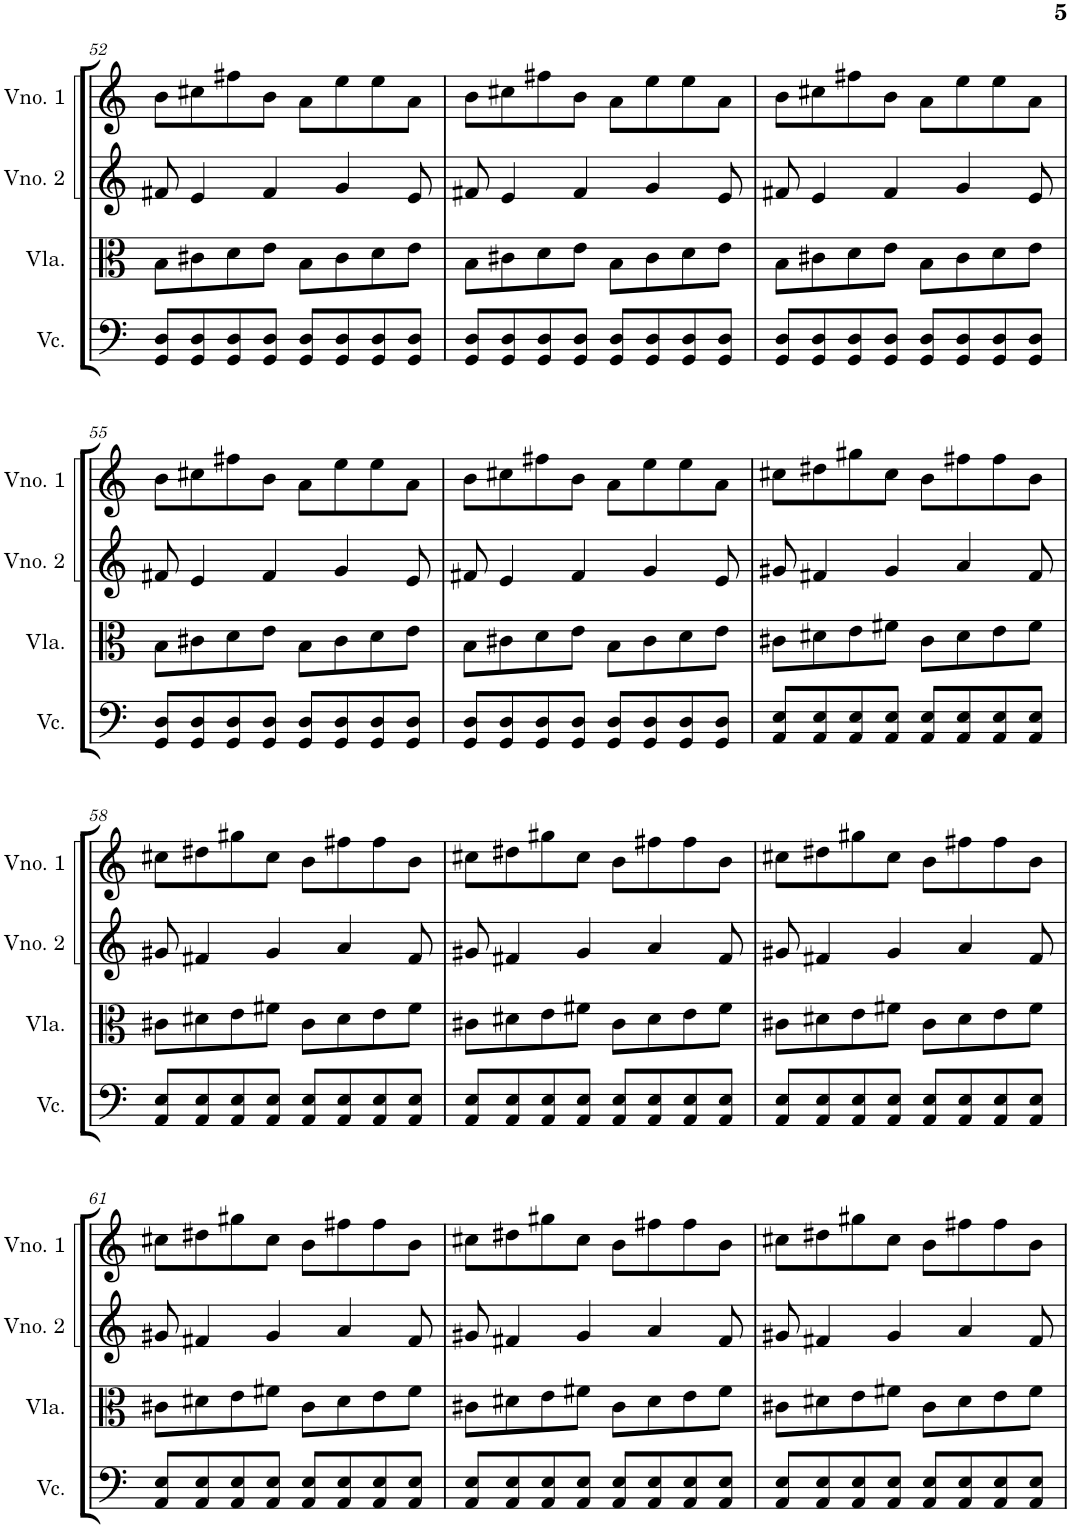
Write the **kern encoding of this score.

**kern	**kern	**kern	**kern
*part4	*part3	*part2	*part1
*staff4	*staff3	*staff2	*staff1
*I"Violoncelo	*I"Viola	*I"Violino 2	*I"Violino 1
*I'Vc.	*I'Vla.	*I'Vno. 2	*I'Vno. 1
!!LO:PB:g=z
*clefF4	*clefC3	*clefG2	*clefG2
*k[]	*k[]	*k[]	*k[]
*M4/4	*M4/4	*M4/4	*M4/4
=52	=52	=52	=52
8GG/ 8D/L	8B\L	8f#X/	8b\L
8GG/ 8D/	8c#X\	4e/	8cc#X\
8GG/ 8D/	8d\	.	8ff#X\
8GG/ 8D/J	8e\J	4f#/	8b\J
8GG/ 8D/L	8B\L	.	8a\L
8GG/ 8D/	8c#\	4g/	8ee\
8GG/ 8D/	8d\	.	8ee\
8GG/ 8D/J	8e\J	8e/	8a\J
=53	=53	=53	=53
8GG/ 8D/L	8B\L	8f#X/	8b\L
8GG/ 8D/	8c#X\	4e/	8cc#X\
8GG/ 8D/	8d\	.	8ff#X\
8GG/ 8D/J	8e\J	4f#/	8b\J
8GG/ 8D/L	8B\L	.	8a\L
8GG/ 8D/	8c#\	4g/	8ee\
8GG/ 8D/	8d\	.	8ee\
8GG/ 8D/J	8e\J	8e/	8a\J
=54	=54	=54	=54
8GG/ 8D/L	8B\L	8f#X/	8b\L
8GG/ 8D/	8c#X\	4e/	8cc#X\
8GG/ 8D/	8d\	.	8ff#X\
8GG/ 8D/J	8e\J	4f#/	8b\J
8GG/ 8D/L	8B\L	.	8a\L
8GG/ 8D/	8c#\	4g/	8ee\
8GG/ 8D/	8d\	.	8ee\
8GG/ 8D/J	8e\J	8e/	8a\J
!!LO:LB:g=z
=55	=55	=55	=55
8GG/ 8D/L	8B\L	8f#X/	8b\L
8GG/ 8D/	8c#X\	4e/	8cc#X\
8GG/ 8D/	8d\	.	8ff#X\
8GG/ 8D/J	8e\J	4f#/	8b\J
8GG/ 8D/L	8B\L	.	8a\L
8GG/ 8D/	8c#\	4g/	8ee\
8GG/ 8D/	8d\	.	8ee\
8GG/ 8D/J	8e\J	8e/	8a\J
=56	=56	=56	=56
8GG/ 8D/L	8B\L	8f#X/	8b\L
8GG/ 8D/	8c#X\	4e/	8cc#X\
8GG/ 8D/	8d\	.	8ff#X\
8GG/ 8D/J	8e\J	4f#/	8b\J
8GG/ 8D/L	8B\L	.	8a\L
8GG/ 8D/	8c#\	4g/	8ee\
8GG/ 8D/	8d\	.	8ee\
8GG/ 8D/J	8e\J	8e/	8a\J
=57	=57	=57	=57
8AA/ 8E/L	8c#X\L	8g#X/	8cc#X\L
8AA/ 8E/	8d#X\	4f#X/	8dd#X\
8AA/ 8E/	8e\	.	8gg#X\
8AA/ 8E/J	8f#X\J	4g#/	8cc#\J
8AA/ 8E/L	8c#\L	.	8b\L
8AA/ 8E/	8d#\	4a/	8ff#X\
8AA/ 8E/	8e\	.	8ff#\
8AA/ 8E/J	8f#\J	8f#/	8b\J
!!LO:LB:g=z
=58	=58	=58	=58
8AA/ 8E/L	8c#X\L	8g#X/	8cc#X\L
8AA/ 8E/	8d#X\	4f#X/	8dd#X\
8AA/ 8E/	8e\	.	8gg#X\
8AA/ 8E/J	8f#X\J	4g#/	8cc#\J
8AA/ 8E/L	8c#\L	.	8b\L
8AA/ 8E/	8d#\	4a/	8ff#X\
8AA/ 8E/	8e\	.	8ff#\
8AA/ 8E/J	8f#\J	8f#/	8b\J
=59	=59	=59	=59
8AA/ 8E/L	8c#X\L	8g#X/	8cc#X\L
8AA/ 8E/	8d#X\	4f#X/	8dd#X\
8AA/ 8E/	8e\	.	8gg#X\
8AA/ 8E/J	8f#X\J	4g#/	8cc#\J
8AA/ 8E/L	8c#\L	.	8b\L
8AA/ 8E/	8d#\	4a/	8ff#X\
8AA/ 8E/	8e\	.	8ff#\
8AA/ 8E/J	8f#\J	8f#/	8b\J
=60	=60	=60	=60
8AA/ 8E/L	8c#X\L	8g#X/	8cc#X\L
8AA/ 8E/	8d#X\	4f#X/	8dd#X\
8AA/ 8E/	8e\	.	8gg#X\
8AA/ 8E/J	8f#X\J	4g#/	8cc#\J
8AA/ 8E/L	8c#\L	.	8b\L
8AA/ 8E/	8d#\	4a/	8ff#X\
8AA/ 8E/	8e\	.	8ff#\
8AA/ 8E/J	8f#\J	8f#/	8b\J
!!LO:LB:g=z
=61	=61	=61	=61
8AA/ 8E/L	8c#X\L	8g#X/	8cc#X\L
8AA/ 8E/	8d#X\	4f#X/	8dd#X\
8AA/ 8E/	8e\	.	8gg#X\
8AA/ 8E/J	8f#X\J	4g#/	8cc#\J
8AA/ 8E/L	8c#\L	.	8b\L
8AA/ 8E/	8d#\	4a/	8ff#X\
8AA/ 8E/	8e\	.	8ff#\
8AA/ 8E/J	8f#\J	8f#/	8b\J
=62	=62	=62	=62
8AA/ 8E/L	8c#X\L	8g#X/	8cc#X\L
8AA/ 8E/	8d#X\	4f#X/	8dd#X\
8AA/ 8E/	8e\	.	8gg#X\
8AA/ 8E/J	8f#X\J	4g#/	8cc#\J
8AA/ 8E/L	8c#\L	.	8b\L
8AA/ 8E/	8d#\	4a/	8ff#X\
8AA/ 8E/	8e\	.	8ff#\
8AA/ 8E/J	8f#\J	8f#/	8b\J
=63	=63	=63	=63
8AA/ 8E/L	8c#X\L	8g#X/	8cc#X\L
8AA/ 8E/	8d#X\	4f#X/	8dd#X\
8AA/ 8E/	8e\	.	8gg#X\
8AA/ 8E/J	8f#X\J	4g#/	8cc#\J
8AA/ 8E/L	8c#\L	.	8b\L
8AA/ 8E/	8d#\	4a/	8ff#X\
8AA/ 8E/	8e\	.	8ff#\
8AA/ 8E/J	8f#\J	8f#/	8b\J
=	=	=	=
*-	*-	*-	*-
